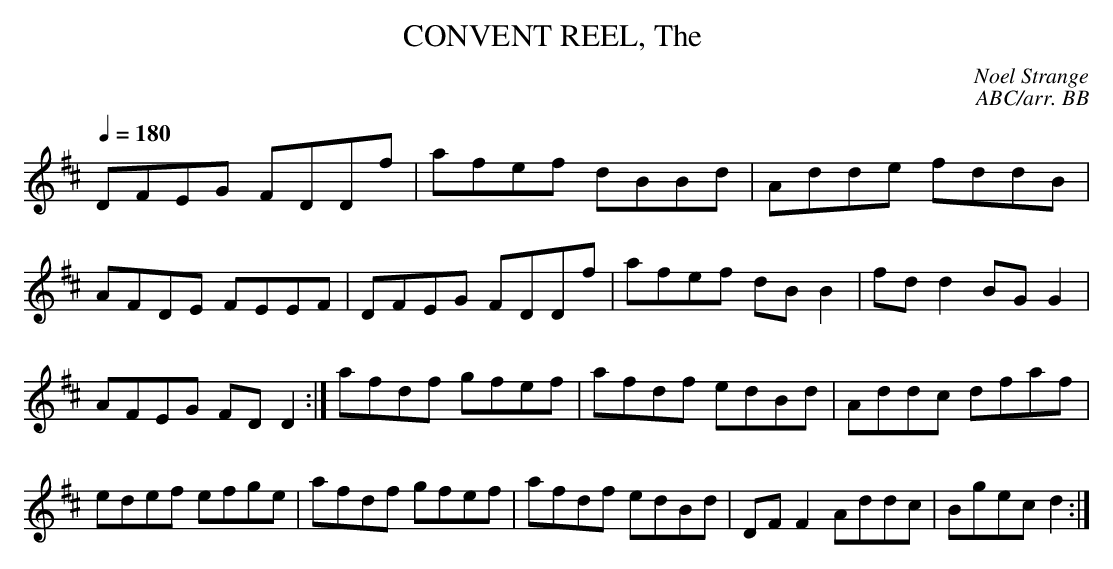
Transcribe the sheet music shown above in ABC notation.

X:1
T:CONVENT REEL, The \
C:Noel Strange\
C:ABC/arr. BB\
Q:1/4=180\
M:4/4\
L:1/8\
K:D\
DFEG FDDf|afef dBBd|Adde fddB|AFDE FEEF|\
DFEG FDDf|afef dB B2|fdd2 BG G2|AFEG FD D2 :|\
afdf gfef|afdf edBd|Addc dfaf|edef efge|\
afdf gfef|afdf edBd|DFF2 Addc|Bgec d2 :|\
\
\
